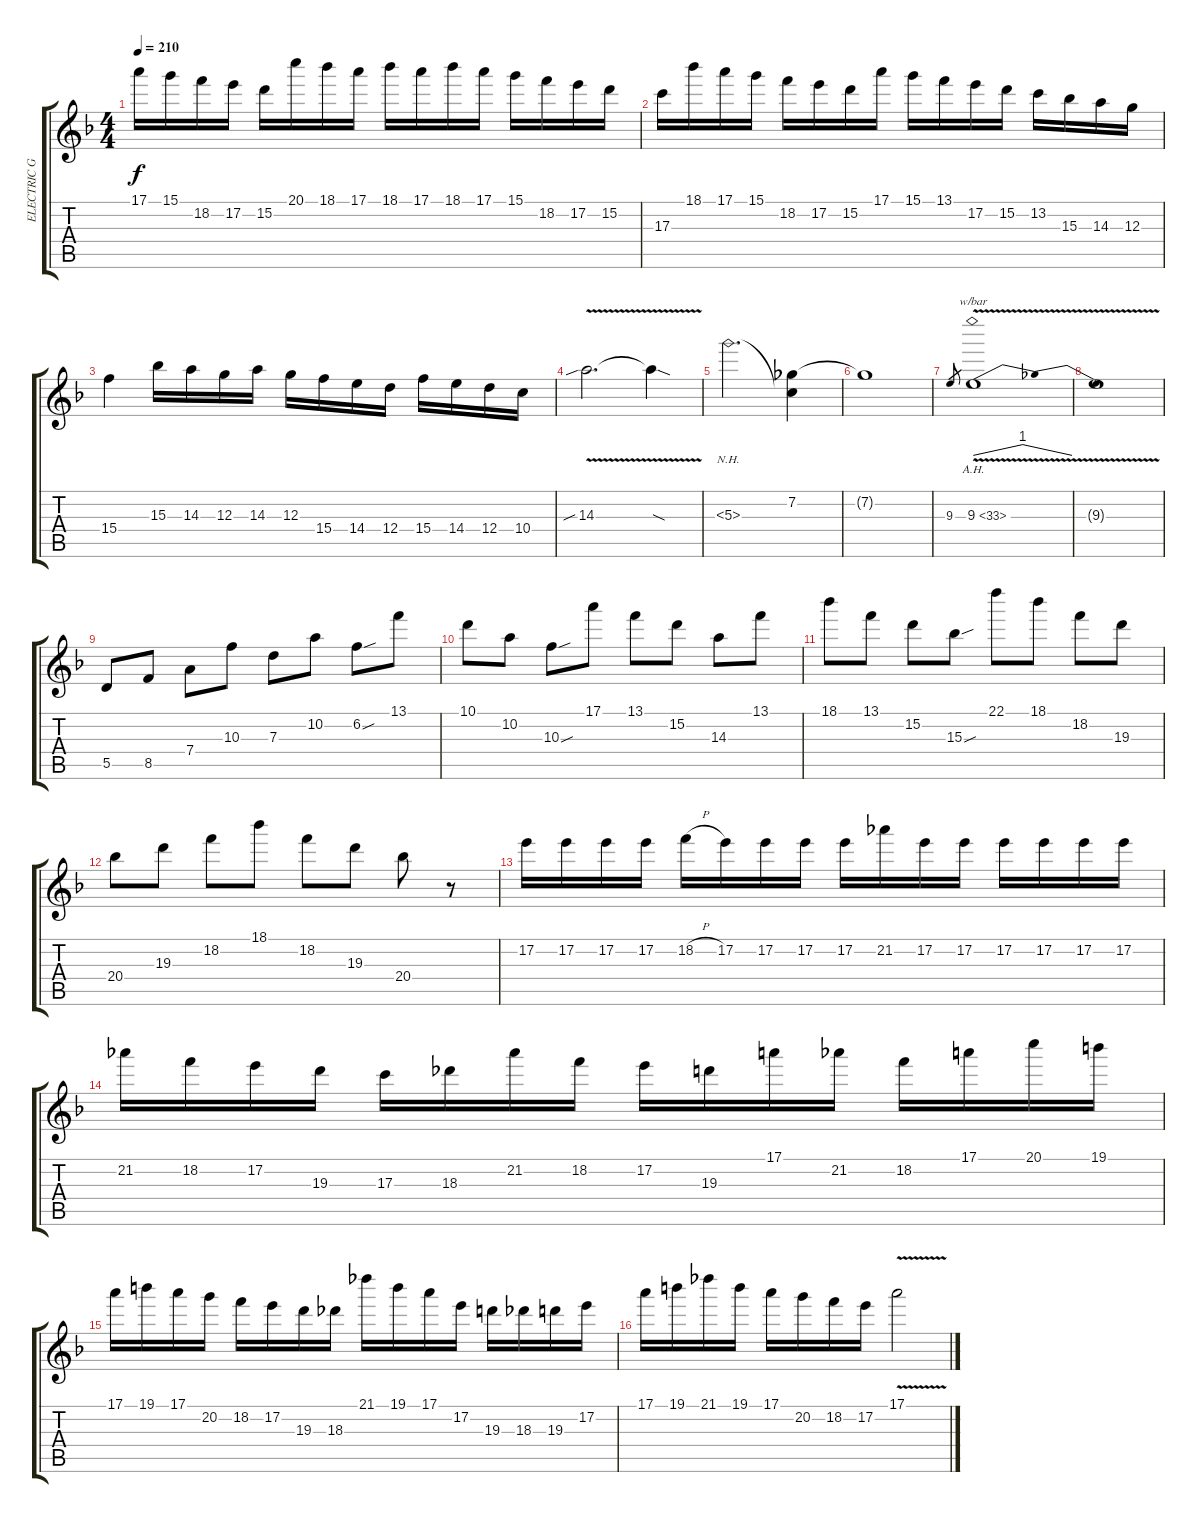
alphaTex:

\track ("ELECTRIC GUITAR 2" "ELECTRIC G") {instrument overdrivenguitar}
\staff {score tabs}
\tuning (E4 B3 G3 D3 A2 E2) {hide}
\ts (4 4)
\tempo 210
\clef g2
\ks f
17.1.16{dy f volume 16 balance 16} 15.1.16 18.2.16 17.2.16 15.2.16 20.1.16 18.1.16 17.1.16 18.1.16 17.1.16 18.1.16 17.1.16 15.1.16 18.2.16 17.2.16 15.2.16 |
17.3.16 18.1.16 17.1.16 15.1.16 18.2.16 17.2.16 15.2.16 17.1.16 15.1.16 13.1.16 17.2.16 15.2.16 13.2.16 15.3.16 14.3.16 12.3.16 |
15.4.4 15.3.16 14.3.16 12.3.16 14.3.16 12.3.16 15.4.16 14.4.16 12.4.16 15.4.16 14.4.16 12.4.16 10.4.16 |
14.3{v sib}.2{d} 14.3{sod t}.4 |
5.3{nh}.2{d} (7.2 5.3{t}).4 |
7.2{t}.1 |
9.3.8{gr} 9.3{ah 24 v}.1{tbe (dip default 0 0 30 4 60 0)} |
9.3{t}.1 |
5.5.8 8.5.8 7.4.8 10.3.8 7.3.8 10.2.8 6.2{sou}.8 13.1.8 |
10.1.8 10.2.8 10.3{sou}.8 17.1.8 13.1.8 15.2.8 14.3.8 13.1.8 |
18.1.8 13.1.8 15.2.8 15.3{sou}.8 22.1.8 18.1.8 18.2.8 19.3.8 |
20.4.8 19.3.8 18.2.8 18.1.8 18.2.8 19.3.8 20.4.8 r.8 |
17.2.16 17.2.16 17.2.16 17.2.16 18.2{h}.16 17.2.16 17.2.16 17.2.16 17.2.16 21.2.16 17.2.16 17.2.16 17.2.16 17.2.16 17.2.16 17.2.16 |
21.2.16 18.2.16 17.2.16 19.3.16 17.3.16 18.3.16 21.2.16 18.2.16 17.2.16 19.3.16 17.1.16 21.2.16 18.2.16 17.1.16 20.1.16 19.1.16 |
17.1.16 19.1.16 17.1.16 20.2.16 18.2.16 17.2.16 19.3.16 18.3.16 21.1.16 19.1.16 17.1.16 17.2.16 19.3.16 18.3.16 19.3.16 17.2.16 |
17.1.16 19.1.16 21.1.16 19.1.16 17.1.16 20.2.16 18.2.16 17.2.16 17.1{v}.2
